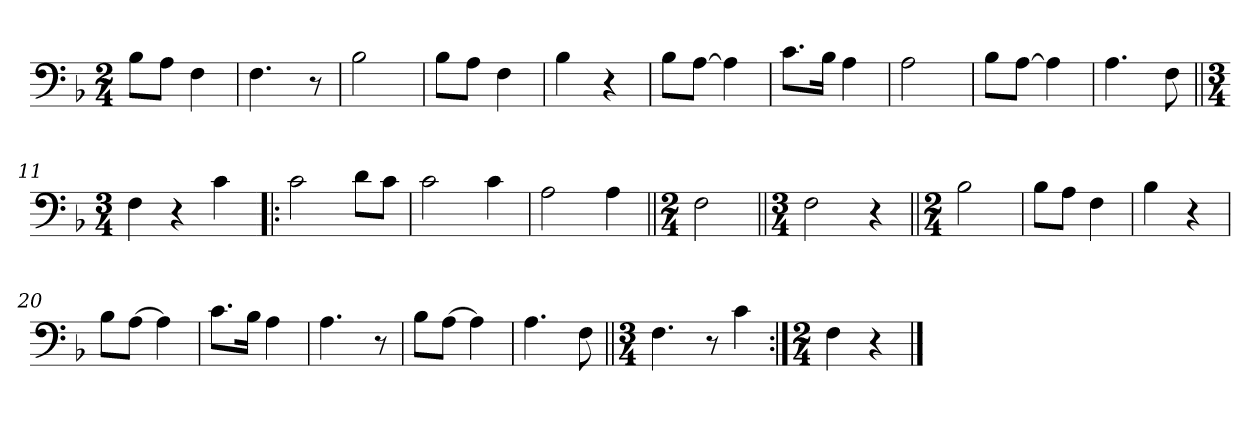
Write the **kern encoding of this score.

**kern
*part1
*staff1
*clefF4
*k[b-]
*M2/4
=1
8B-\L
8A\J
4F\
=2
4.F\
8r
=3
2B-\
=4
8B-\L
8A\J
4F\
=5
4B-\
4r
=6
8B-\L
[8A\J
4A\]
=7
8.c\L
16B-\Jk
4A\
=8
2A\
=9
8B-\L
[8A\J
4A\]
=10
4.A\
8F\
=11||
*M3/4
4F\
4r
4c\
=12!|:
2c\
8d\L
8c\J
=13
2c\
4c\
=14
2A\
4A\
=15||
*M2/4
2F\
=16||
*M3/4
2F\
4r
=17||
*M2/4
2B-\
=18
8B-\L
8A\J
4F\
=19
4B-\
4r
=20
8B-\L
[8A\J
4A\]
=21
8.c\L
16B-\Jk
4A\
=22
4.A\
8r
=23
8B-\L
[8A\J
4A\]
=24
4.A\
8F\
=25||
*M3/4
4.F\
8r
4c\
=26:|!
*M2/4
4F\
4r
==
*-
